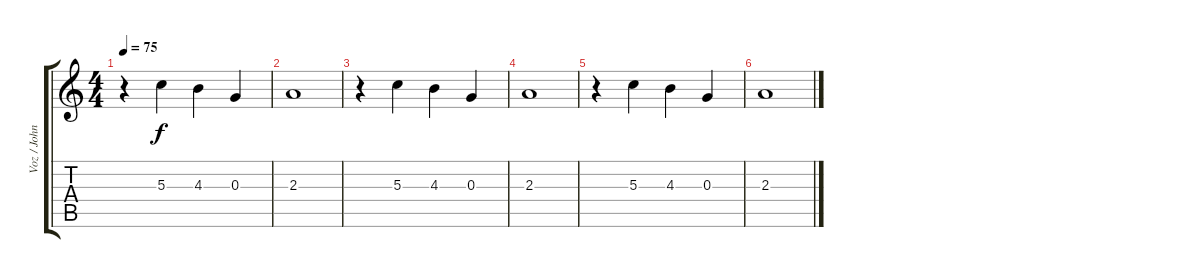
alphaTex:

\track ("Voz / John" "Voz / John") {instrument overdrivenguitar}
\staff {score tabs}
\tuning (E4 B3 G3 D3 A2 E2) {hide}
\ts (4 4)
\tempo 75
\clef g2
\ks c
r.4{dy f volume 12} 5.3.4 4.3.4 0.3.4 |
2.3.1 |
r.4 5.3.4 4.3.4 0.3.4 |
2.3.1 |
r.4 5.3.4 4.3.4 0.3.4 |
2.3.1
